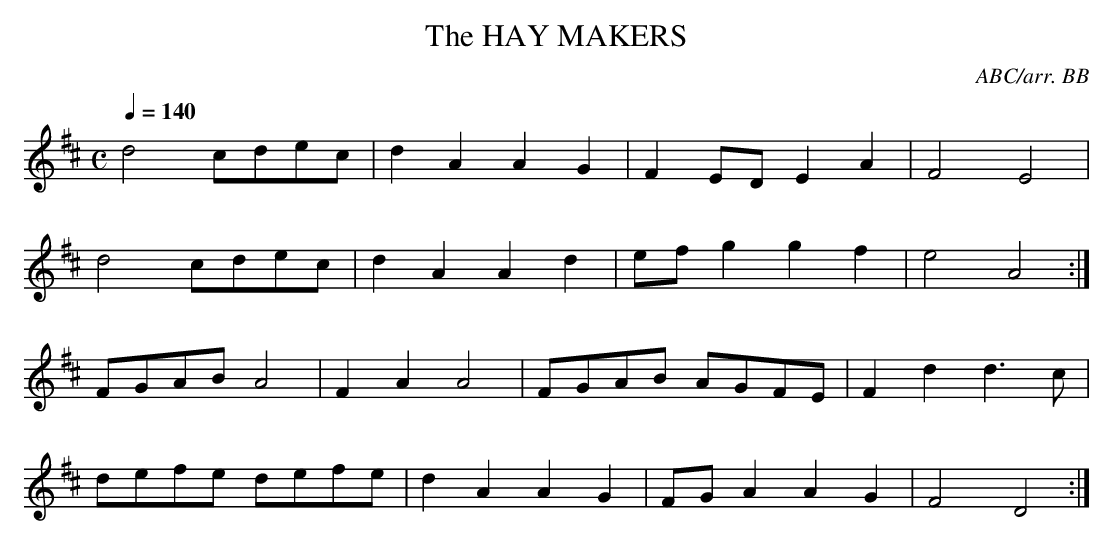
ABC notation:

X:1
T:HAY MAKERS, The
C:ABC/arr. BB
L:1/8
Q:1/4=140
M:C
K:D
d4 cdec|d2A2 A2G2|F2ED E2A2|F4 E4|
d4 cdec|d2A2 A2d2|ef g2g2f2|e4 A4 :|
FGAB A4|F2A2 A4|FGAB AGFE|F2d2 d3c|
defe defe|d2A2 A2G2|FGA2 A2G2|F4 D4 :|
